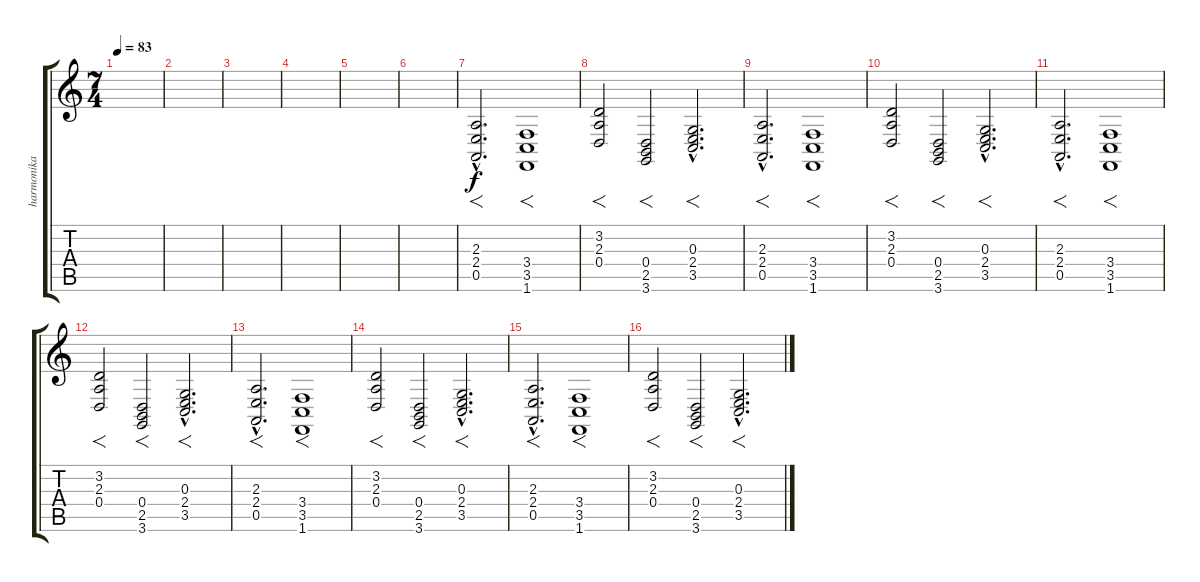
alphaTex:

\track ("harmonika" "harmonika") {instrument tangoaccordion}
\staff {score tabs}
\tuning (E4 B3 G3 D3 A2 E2) {hide}
\ts (7 4)
\tempo 83
\clef g2
\ks c
|
|
|
|
|
|
(2.3{hac} 2.4{hac} 0.5{hac}).2{f d} (3.4 3.5 1.6).1{f} |
(3.2 2.3 0.4).2{f} (0.4 2.5 3.6).2{f} (0.3{hac} 2.4{hac} 3.5{hac}).2{f d} |
(2.3{hac} 2.4{hac} 0.5{hac}).2{f d} (3.4 3.5 1.6).1{f} |
(3.2 2.3 0.4).2{f} (0.4 2.5 3.6).2{f} (0.3{hac} 2.4{hac} 3.5{hac}).2{f d} |
(2.3{hac} 2.4{hac} 0.5{hac}).2{f d} (3.4 3.5 1.6).1{f} |
(3.2 2.3 0.4).2{f} (0.4 2.5 3.6).2{f} (0.3{hac} 2.4{hac} 3.5{hac}).2{f d} |
(2.3{hac} 2.4{hac} 0.5{hac}).2{f d} (3.4 3.5 1.6).1{f} |
(3.2 2.3 0.4).2{f} (0.4 2.5 3.6).2{f} (0.3{hac} 2.4{hac} 3.5{hac}).2{f d} |
(2.3{hac} 2.4{hac} 0.5{hac}).2{f d} (3.4 3.5 1.6).1{f} |
(3.2 2.3 0.4).2{f} (0.4 2.5 3.6).2{f} (0.3{hac} 2.4{hac} 3.5{hac}).2{f d}
